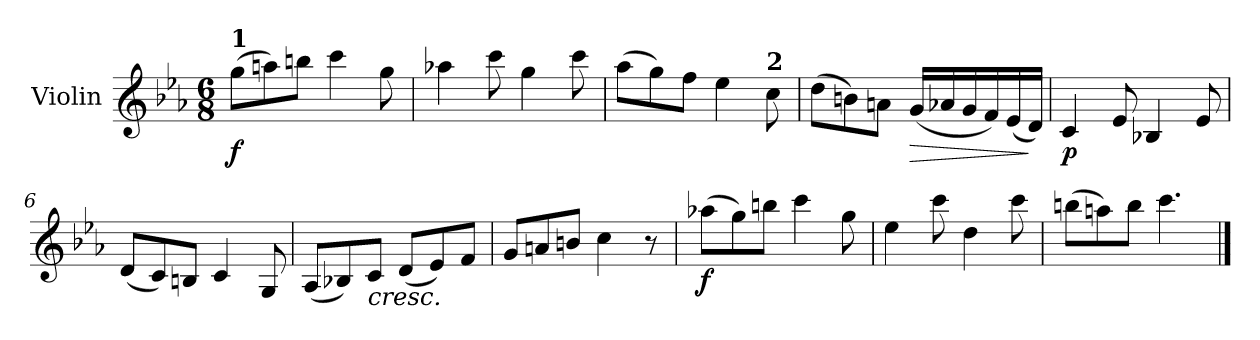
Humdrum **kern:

**kern	**dynam
*part1	*part1
*staff1	*staff1
*I"Violin	*
*I'Vln.	*
!!LO:PB:g=z
*clefG2	*
*k[b-e-a-]	*
*E-:	*
*M6/8	*
=1	=1
!LO:TX:a:B:t=1	!
(8ggi\L	f
8aani\)	.
8bbni\J	.
4ccci\	.
8ggi\	.
=2	=2
4aa-Xi\	.
8ccci\	.
4ggi\	.
8ccci\	.
=3	=3
(8aa-i\L	.
8ggi\)	.
8ffi\J	.
4ee-i\	.
!LO:TX:a:B:t=2	!
8cci\	.
=4	=4
(8ddi\L	.
8bni\)	.
8ani\J	.
!	!LO:HP:b
(16gi/LL	>
16a-Xi/	.
16gi/	.
16fi/)	.
(16e-i/	.
16di/JJ)	]
=5	=5
4ci/	p
8e-i/	.
4B-Xi/	.
8e-i/	.
!!LO:LB:g=z
=6	=6
(8di/L	.
8ci/)	.
8Bni/J	.
4ci/	.
8Gi/	.
=7	=7
(8A-i/L	.
8B-Xi/)	.
!LO:TX:b:i:t=cresc.	!
8ci/J	.
(8di/L	.
8e-i/)	.
8fi/J	.
=8	=8
8gi/L	.
8ani/	.
8bni/J	.
4cci\	.
8r	.
=9	=9
(8aa-Xi\L	f
8ggi\)	.
8bbni\J	.
4ccci\	.
8ggi\	.
=10	=10
4ee-i\	.
8ccci\	.
4ddi\	.
8ccci\	.
=11	=11
(8bbni\L	.
8aani\)	.
8bbi\J	.
4.ccci\	.
==	==
*-	*-
